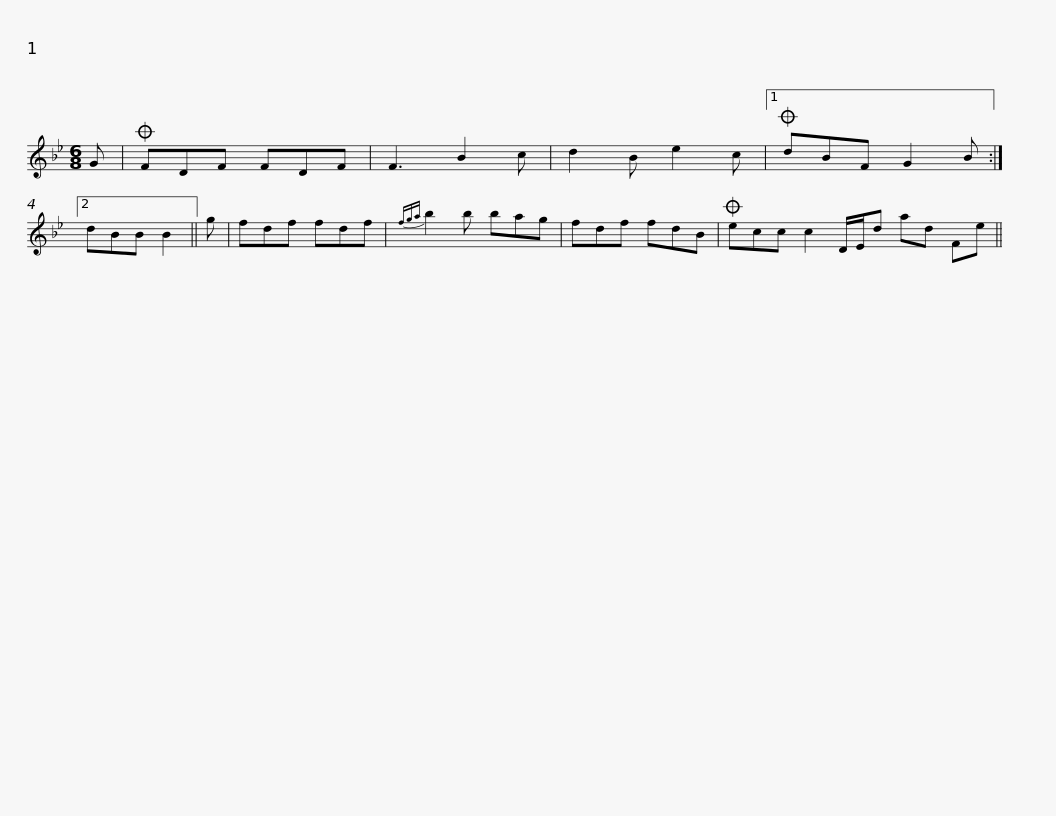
X:1
L:1/8
M:6/8
I:linebreak $
K:Bb
V:1 treble
V:1
 G |O FDF FDF | F3 B2 c | d2 B e2 c |1O dBF G2 B :|2 %5
 dBB B2 || g | fdf fdf |{fga} b2 b bag |$ fdf fdB | %10
O ecc c2 D/E/d ad Fe || %11
